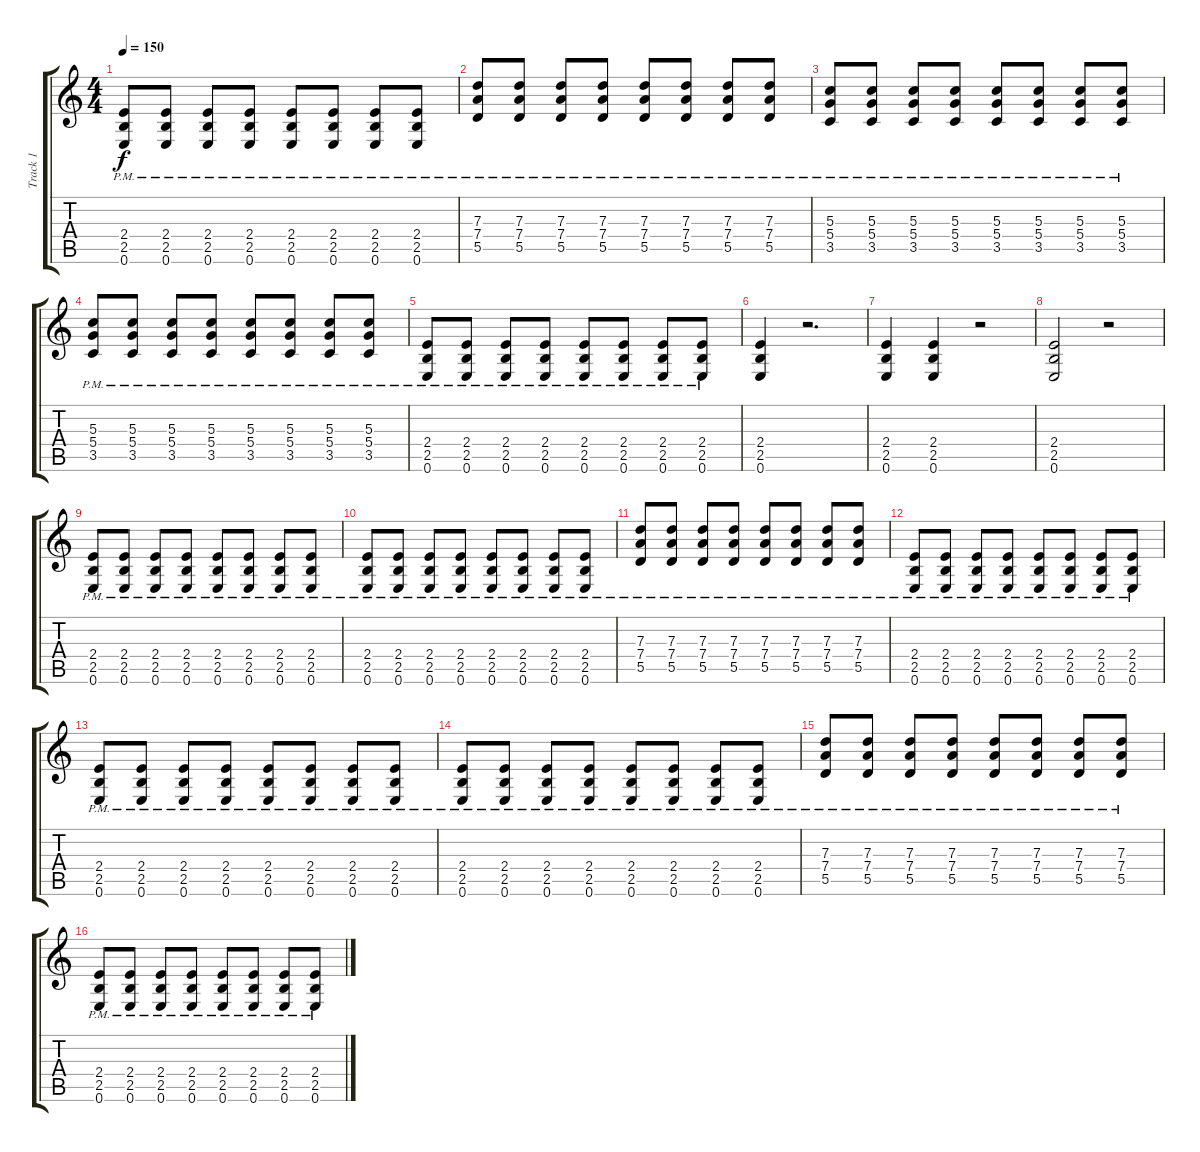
\track ("Track 1" "Track 1") {instrument distortionguitar}
\staff {score tabs}
\tuning (E4 B3 G3 D3 A2 E2) {hide}
\ts (4 4)
\tempo 150
\clef g2
\ks c
(2.4{pm} 2.5{pm} 0.6{pm}).8{dy f} (2.4{pm} 2.5{pm} 0.6{pm}).8 (2.4{pm} 2.5{pm} 0.6{pm}).8 (2.4{pm} 2.5{pm} 0.6{pm}).8 (2.4{pm} 2.5{pm} 0.6{pm}).8 (2.4{pm} 2.5{pm} 0.6{pm}).8 (2.4{pm} 2.5{pm} 0.6{pm}).8 (2.4{pm} 2.5{pm} 0.6{pm}).8 |
(7.3{pm} 7.4{pm} 5.5{pm}).8 (7.3{pm} 7.4{pm} 5.5{pm}).8 (7.3{pm} 7.4{pm} 5.5{pm}).8 (7.3{pm} 7.4{pm} 5.5{pm}).8 (7.3{pm} 7.4{pm} 5.5{pm}).8 (7.3{pm} 7.4{pm} 5.5{pm}).8 (7.3{pm} 7.4{pm} 5.5{pm}).8 (7.3{pm} 7.4{pm} 5.5{pm}).8 |
(5.3{pm} 5.4{pm} 3.5{pm}).8 (5.3{pm} 5.4{pm} 3.5{pm}).8 (5.3{pm} 5.4{pm} 3.5{pm}).8 (5.3{pm} 5.4{pm} 3.5{pm}).8 (5.3{pm} 5.4{pm} 3.5{pm}).8 (5.3{pm} 5.4{pm} 3.5{pm}).8 (5.3{pm} 5.4{pm} 3.5{pm}).8 (5.3{pm} 5.4{pm} 3.5{pm}).8 |
(5.3{pm} 5.4{pm} 3.5{pm}).8 (5.3{pm} 5.4{pm} 3.5{pm}).8 (5.3{pm} 5.4{pm} 3.5{pm}).8 (5.3{pm} 5.4{pm} 3.5{pm}).8 (5.3{pm} 5.4{pm} 3.5{pm}).8 (5.3{pm} 5.4{pm} 3.5{pm}).8 (5.3{pm} 5.4{pm} 3.5{pm}).8 (5.3{pm} 5.4{pm} 3.5{pm}).8 |
(2.4{pm} 2.5{pm} 0.6{pm}).8 (2.4{pm} 2.5{pm} 0.6{pm}).8 (2.4{pm} 2.5{pm} 0.6{pm}).8 (2.4{pm} 2.5{pm} 0.6{pm}).8 (2.4{pm} 2.5{pm} 0.6{pm}).8 (2.4{pm} 2.5{pm} 0.6{pm}).8 (2.4{pm} 2.5{pm} 0.6{pm}).8 (2.4{pm} 2.5{pm} 0.6{pm}).8 |
(2.4 2.5 0.6).4 r.2{d} |
(2.4 2.5 0.6).4 (2.4 2.5 0.6).4 r.2 |
(2.4 2.5 0.6).2 r.2 |
(2.4{pm} 2.5{pm} 0.6{pm}).8 (2.4{pm} 2.5{pm} 0.6{pm}).8 (2.4{pm} 2.5{pm} 0.6{pm}).8 (2.4{pm} 2.5{pm} 0.6{pm}).8 (2.4{pm} 2.5{pm} 0.6{pm}).8 (2.4{pm} 2.5{pm} 0.6{pm}).8 (2.4{pm} 2.5{pm} 0.6{pm}).8 (2.4{pm} 2.5{pm} 0.6{pm}).8 |
(2.4{pm} 2.5{pm} 0.6{pm}).8 (2.4{pm} 2.5{pm} 0.6{pm}).8 (2.4{pm} 2.5{pm} 0.6{pm}).8 (2.4{pm} 2.5{pm} 0.6{pm}).8 (2.4{pm} 2.5{pm} 0.6{pm}).8 (2.4{pm} 2.5{pm} 0.6{pm}).8 (2.4{pm} 2.5{pm} 0.6{pm}).8 (2.4{pm} 2.5{pm} 0.6{pm}).8 |
(7.3{pm} 7.4{pm} 5.5{pm}).8 (7.3{pm} 7.4{pm} 5.5{pm}).8 (7.3{pm} 7.4{pm} 5.5{pm}).8 (7.3{pm} 7.4{pm} 5.5{pm}).8 (7.3{pm} 7.4{pm} 5.5{pm}).8 (7.3{pm} 7.4{pm} 5.5{pm}).8 (7.3{pm} 7.4{pm} 5.5{pm}).8 (7.3{pm} 7.4{pm} 5.5{pm}).8 |
(2.4{pm} 2.5{pm} 0.6{pm}).8 (2.4{pm} 2.5{pm} 0.6{pm}).8 (2.4{pm} 2.5{pm} 0.6{pm}).8 (2.4{pm} 2.5{pm} 0.6{pm}).8 (2.4{pm} 2.5{pm} 0.6{pm}).8 (2.4{pm} 2.5{pm} 0.6{pm}).8 (2.4{pm} 2.5{pm} 0.6{pm}).8 (2.4{pm} 2.5{pm} 0.6{pm}).8 |
(2.4{pm} 2.5{pm} 0.6{pm}).8 (2.4{pm} 2.5{pm} 0.6{pm}).8 (2.4{pm} 2.5{pm} 0.6{pm}).8 (2.4{pm} 2.5{pm} 0.6{pm}).8 (2.4{pm} 2.5{pm} 0.6{pm}).8 (2.4{pm} 2.5{pm} 0.6{pm}).8 (2.4{pm} 2.5{pm} 0.6{pm}).8 (2.4{pm} 2.5{pm} 0.6{pm}).8 |
(2.4{pm} 2.5{pm} 0.6{pm}).8 (2.4{pm} 2.5{pm} 0.6{pm}).8 (2.4{pm} 2.5{pm} 0.6{pm}).8 (2.4{pm} 2.5{pm} 0.6{pm}).8 (2.4{pm} 2.5{pm} 0.6{pm}).8 (2.4{pm} 2.5{pm} 0.6{pm}).8 (2.4{pm} 2.5{pm} 0.6{pm}).8 (2.4{pm} 2.5{pm} 0.6{pm}).8 |
(7.3{pm} 7.4{pm} 5.5{pm}).8 (7.3{pm} 7.4{pm} 5.5{pm}).8 (7.3{pm} 7.4{pm} 5.5{pm}).8 (7.3{pm} 7.4{pm} 5.5{pm}).8 (7.3{pm} 7.4{pm} 5.5{pm}).8 (7.3{pm} 7.4{pm} 5.5{pm}).8 (7.3{pm} 7.4{pm} 5.5{pm}).8 (7.3{pm} 7.4{pm} 5.5{pm}).8 |
(2.4{pm} 2.5{pm} 0.6{pm}).8 (2.4{pm} 2.5{pm} 0.6{pm}).8 (2.4{pm} 2.5{pm} 0.6{pm}).8 (2.4{pm} 2.5{pm} 0.6{pm}).8 (2.4{pm} 2.5{pm} 0.6{pm}).8 (2.4{pm} 2.5{pm} 0.6{pm}).8 (2.4{pm} 2.5{pm} 0.6{pm}).8 (2.4{pm} 2.5{pm} 0.6{pm}).8
